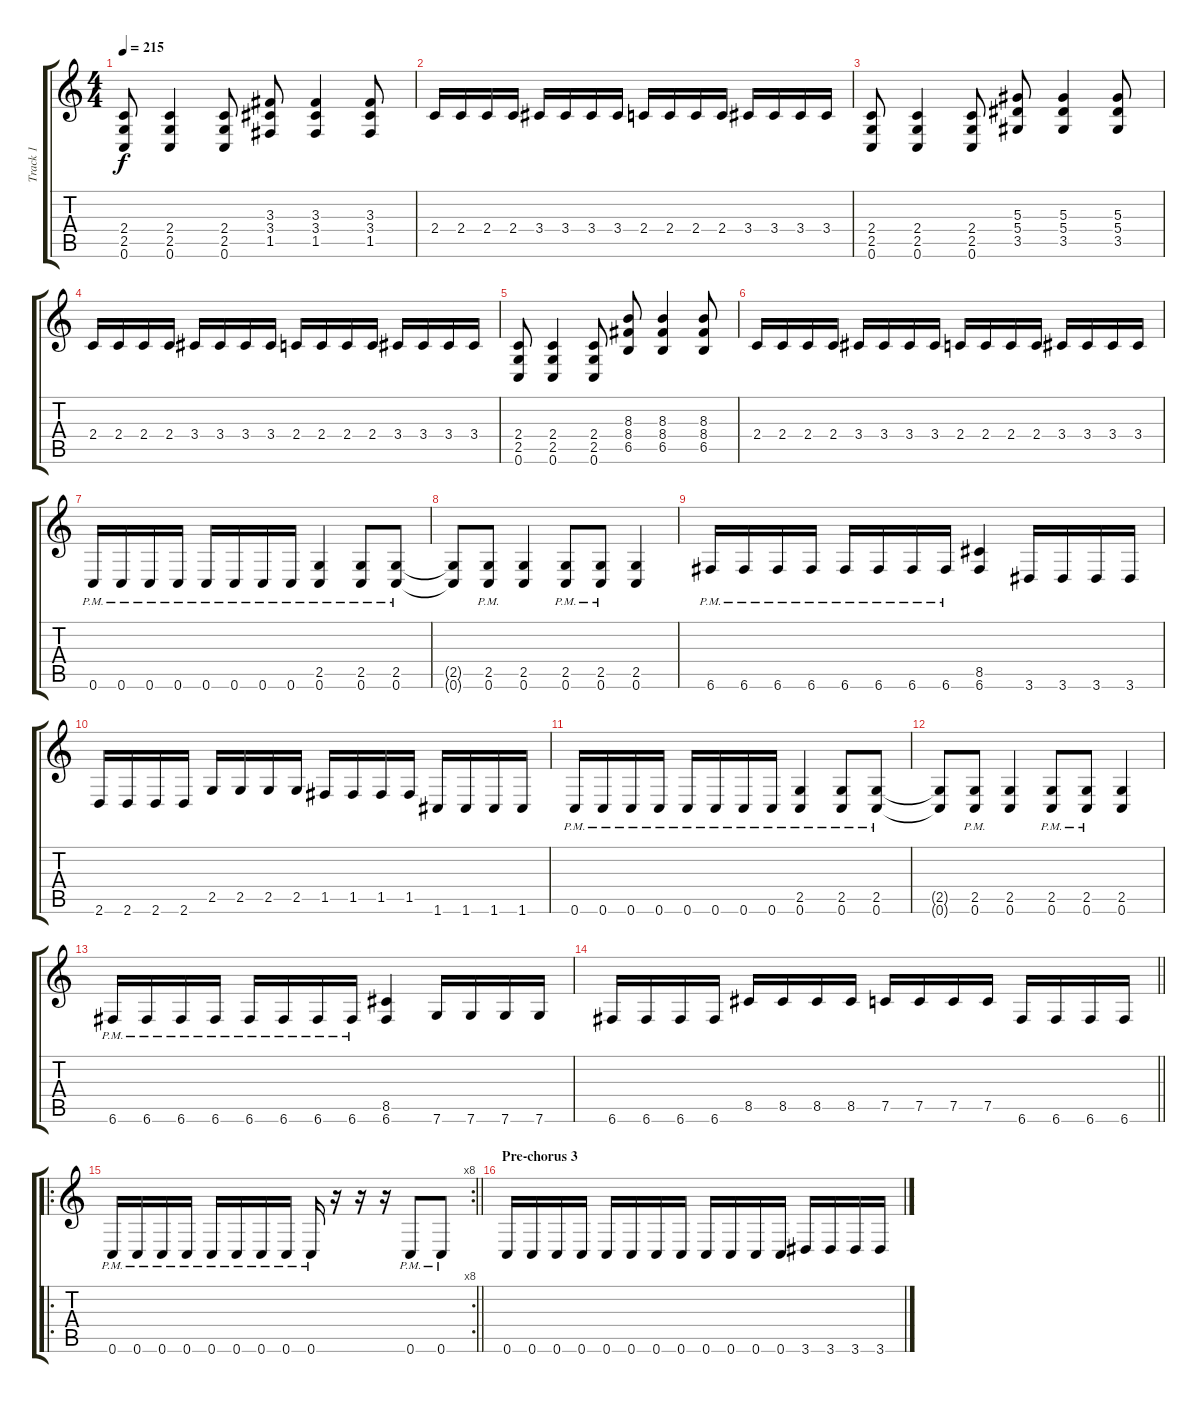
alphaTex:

\track ("Track 1" "Track 1") {instrument distortionguitar}
\staff {score tabs}
\tuning (C4 G3 Eb3 Bb2 F2 C2) {hide}
\ts (4 4)
\tempo 215
\clef g2
\ks c
(2.4 2.5 0.6).8{dy f} (2.4 2.5 0.6).4 (2.4 2.5 0.6).8 (3.3 3.4 1.5).8 (3.3 3.4 1.5).4 (3.3 3.4 1.5).8 |
2.4.16 2.4.16 2.4.16 2.4.16 3.4.16 3.4.16 3.4.16 3.4.16 2.4.16 2.4.16 2.4.16 2.4.16 3.4.16 3.4.16 3.4.16 3.4.16 |
(2.4 2.5 0.6).8 (2.4 2.5 0.6).4 (2.4 2.5 0.6).8 (5.3 5.4 3.5).8 (5.3 5.4 3.5).4 (5.3 5.4 3.5).8 |
2.4.16 2.4.16 2.4.16 2.4.16 3.4.16 3.4.16 3.4.16 3.4.16 2.4.16 2.4.16 2.4.16 2.4.16 3.4.16 3.4.16 3.4.16 3.4.16 |
(2.4 2.5 0.6).8 (2.4 2.5 0.6).4 (2.4 2.5 0.6).8 (8.3 8.4 6.5).8 (8.3 8.4 6.5).4 (8.3 8.4 6.5).8 |
2.4.16 2.4.16 2.4.16 2.4.16 3.4.16 3.4.16 3.4.16 3.4.16 2.4.16 2.4.16 2.4.16 2.4.16 3.4.16 3.4.16 3.4.16 3.4.16 |
0.6{pm}.16 0.6{pm}.16 0.6{pm}.16 0.6{pm}.16 0.6{pm}.16 0.6{pm}.16 0.6{pm}.16 0.6{pm}.16 (2.5{pm} 0.6{pm}).4 (2.5{pm} 0.6{pm}).8 (2.5{pm} 0.6{pm}).8 |
(2.5{t} 0.6{t}).8 (2.5{pm} 0.6{pm}).8 (2.5 0.6).4 (2.5{pm} 0.6{pm}).8 (2.5{pm} 0.6{pm}).8 (2.5 0.6).4 |
6.6{pm}.16 6.6{pm}.16 6.6{pm}.16 6.6{pm}.16 6.6{pm}.16 6.6{pm}.16 6.6{pm}.16 6.6{pm}.16 (8.5 6.6).4 3.6.16 3.6.16 3.6.16 3.6.16 |
2.6.16 2.6.16 2.6.16 2.6.16 2.5.16 2.5.16 2.5.16 2.5.16 1.5.16 1.5.16 1.5.16 1.5.16 1.6.16 1.6.16 1.6.16 1.6.16 |
0.6{pm}.16 0.6{pm}.16 0.6{pm}.16 0.6{pm}.16 0.6{pm}.16 0.6{pm}.16 0.6{pm}.16 0.6{pm}.16 (2.5{pm} 0.6{pm}).4 (2.5{pm} 0.6{pm}).8 (2.5{pm} 0.6{pm}).8 |
(2.5{t} 0.6{t}).8 (2.5{pm} 0.6{pm}).8 (2.5 0.6).4 (2.5{pm} 0.6{pm}).8 (2.5{pm} 0.6{pm}).8 (2.5 0.6).4 |
6.6{pm}.16 6.6{pm}.16 6.6{pm}.16 6.6{pm}.16 6.6{pm}.16 6.6{pm}.16 6.6{pm}.16 6.6{pm}.16 (8.5 6.6).4 7.6.16 7.6.16 7.6.16 7.6.16 |
\barLineRight lightlight
6.6.16 6.6.16 6.6.16 6.6.16 8.5.16 8.5.16 8.5.16 8.5.16 7.5.16 7.5.16 7.5.16 7.5.16 6.6.16 6.6.16 6.6.16 6.6.16 |
\ro
\rc 8
\barLineRight lightlight
0.6{pm}.16 0.6{pm}.16 0.6{pm}.16 0.6{pm}.16 0.6{pm}.16 0.6{pm}.16 0.6{pm}.16 0.6{pm}.16 0.6{pm}.16 r.16 r.16 r.16 0.6{pm}.8 0.6{pm}.8 |
\section ("" "Pre-chorus 3")
0.6.16 0.6.16 0.6.16 0.6.16 0.6.16 0.6.16 0.6.16 0.6.16 0.6.16 0.6.16 0.6.16 0.6.16 3.6.16 3.6.16 3.6.16 3.6.16
